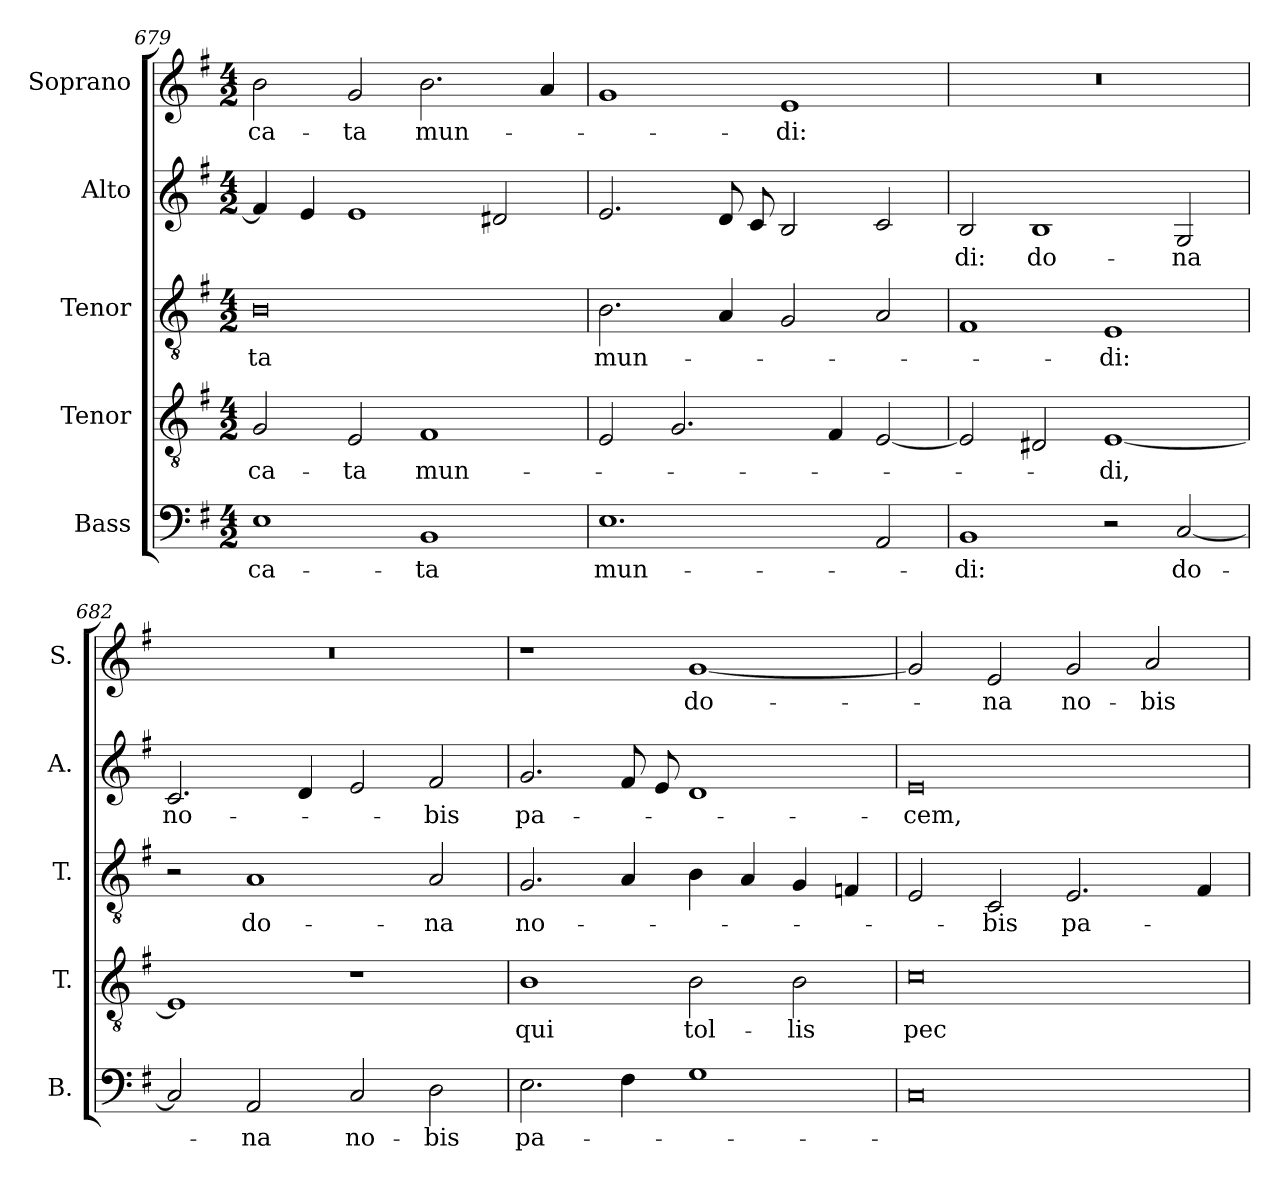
**kern	**text	**kern	**text	**kern	**text	**kern	**text	**kern	**text
*part5	*part5	*part4	*part4	*part3	*part3	*part2	*part2	*part1	*part1
*staff5	*staff5	*staff4	*staff4	*staff3	*staff3	*staff2	*staff2	*staff1	*staff1
*I"Bass	*	*I"Tenor	*	*I"Tenor	*	*I"Alto	*	*I"Soprano	*
*I'B.	*	*I'T.	*	*I'T.	*	*I'A.	*	*I'S.	*
*clefF4	*	*clefGv2	*	*clefGv2	*	*clefG2	*	*clefG2	*
*	*	*ITrd7c12	*	*ITrd7c12	*	*	*	*	*
*k[f#]	*	*k[f#]	*	*k[f#]	*	*k[f#]	*	*k[f#]	*
*G:	*	*G:	*	*G:	*	*G:	*	*G:	*
*M4/2	*	*M4/2	*	*M4/2	*	*M4/2	*	*M4/2	*
=679	=679	=679	=679	=679	=679	=679	=679	=679	=679
!	!LO:LY:b:color=#000000	!	!	!	!	!	!	!	!
!	!	!	!LO:LY:b:color=#000000	!	!	!	!	!	!
!	!	!	!	!	!LO:LY:b:color=#000000	!	!	!	!
!	!	!	!	!	!	!	!	!	!LO:LY:b:color=#000000
1Ei	-ca-	2GGi/	-ca-	0BBi	-ta	4f#i/]	.	2bi\	-ca-
.	.	.	.	.	.	4ei/	.	.	.
!	!	!	!LO:LY:b:color=#000000	!	!	!	!	!	!
!	!	!	!	!	!	!	!	!	!LO:LY:b:color=#000000
.	.	2EEi/	-ta	.	.	1ei	.	2gi/	-ta
!	!LO:LY:b:color=#000000	!	!	!	!	!	!	!	!
!	!	!	!LO:LY:b:color=#000000	!	!	!	!	!	!
!	!	!	!	!	!	!	!	!	!LO:LY:b:color=#000000
1BBi	-ta	1FF#i	mun-	.	.	.	.	2.bi\	mun-
.	.	.	.	.	.	2d#Xi/	.	.	.
.	.	.	.	.	.	.	.	4ai/	.
=680	=680	=680	=680	=680	=680	=680	=680	=680	=680
!	!LO:LY:b:color=#000000	!	!	!	!	!	!	!	!
!	!	!	!	!	!LO:LY:b:color=#000000	!	!	!	!
1.Ei	mun-	2EEi/	.	2.BBi\	mun-	2.ei/	.	1gi	.
.	.	2.GGi/	.	.	.	.	.	.	.
.	.	.	.	4AAi/	.	8di/	.	.	.
.	.	.	.	.	.	8ci/	.	.	.
!	!	!	!	!	!	!	!	!	!LO:LY:b:color=#000000
.	.	.	.	2GGi/	.	2Bi/	.	1ei	-di:
.	.	4FF#i/	.	.	.	.	.	.	.
2AAi/	.	[2EEi/	.	2AAi/	.	2ci/	.	.	.
!!LO:PB:g=z
=681	=681	=681	=681	=681	=681	=681	=681	=681	=681
!	!LO:LY:b:color=#000000	!	!	!	!	!	!	!	!
!	!	!	!	!	!	!	!LO:LY:b:color=#000000	!LO:N:vis=1	!
1BBi	-di:	2EEi/]	.	1FF#i	.	2Bi/	-di:	0r	.
!	!	!	!	!	!	!	!LO:LY:b:color=#000000	!	!
.	.	2DD#Xi/	.	.	.	1Bi	do-	.	.
!	!	!	!LO:LY:b:color=#000000	!	!	!	!	!	!
!	!	!	!	!	!LO:LY:b:color=#000000	!	!	!	!
2r	.	[1EEi	-di,	1EEi	-di:	.	.	.	.
!	!LO:LY:b:color=#000000	!	!	!	!	!	!	!	!
!	!	!	!	!	!	!	!LO:LY:b:color=#000000	!	!
[2Ci/	do-	.	.	.	.	2Gi/	-na	.	.
=682	=682	=682	=682	=682	=682	=682	=682	=682	=682
!	!	!	!	!	!	!	!LO:LY:b:color=#000000	!LO:N:vis=1	!
2Ci/]	.	1EEi]	.	2r	.	2.ci/	no-	0r	.
!	!LO:LY:b:color=#000000	!	!	!	!	!	!	!	!
!	!	!	!	!	!LO:LY:b:color=#000000	!	!	!	!
2AAi/	-na	.	.	1AAi	do-	.	.	.	.
.	.	.	.	.	.	4di/	.	.	.
!	!LO:LY:b:color=#000000	!	!	!	!	!	!	!	!
2Ci/	no-	1r	.	.	.	2ei/	.	.	.
!	!LO:LY:b:color=#000000	!	!	!	!	!	!	!	!
!	!	!	!	!	!LO:LY:b:color=#000000	!	!	!	!
!	!	!	!	!	!	!	!LO:LY:b:color=#000000	!	!
2Di\	-bis	.	.	2AAi/	-na	2f#i/	-bis	.	.
=683	=683	=683	=683	=683	=683	=683	=683	=683	=683
!	!LO:LY:b:color=#000000	!	!	!	!	!	!	!	!
!	!	!	!LO:LY:b:color=#000000	!	!	!	!	!	!
!	!	!	!	!	!LO:LY:b:color=#000000	!	!	!	!
!	!	!	!	!	!	!	!LO:LY:b:color=#000000	!	!
2.Ei\	pa-	1BBi	qui	2.GGi/	no-	2.gi/	pa-	1r	.
4F#i\	.	.	.	4AAi/	.	8f#i/	.	.	.
.	.	.	.	.	.	8ei/	.	.	.
!	!	!	!LO:LY:b:color=#000000	!	!	!	!	!	!
!	!	!	!	!	!	!	!	!	!LO:LY:b:color=#000000
1Gi	.	2BBi\	tol-	4BBi\	.	1di	.	[1gi	do-
.	.	.	.	4AAi/	.	.	.	.	.
!	!	!	!LO:LY:b:color=#000000	!	!	!	!	!	!
.	.	2BBi\	-lis	4GGi/	.	.	.	.	.
.	.	.	.	4FFni/	.	.	.	.	.
=684	=684	=684	=684	=684	=684	=684	=684	=684	=684
!	!	!	!LO:LY:b:color=#000000	!	!	!	!	!	!
!	!	!	!	!	!	!	!LO:LY:b:color=#000000	!	!
0Ci	.	0Ci	pec-	2EEi/	.	0ei	-cem,	2gi/]	.
!	!	!	!	!	!LO:LY:b:color=#000000	!	!	!	!
!	!	!	!	!	!	!	!	!	!LO:LY:b:color=#000000
.	.	.	.	2CCi/	-bis	.	.	2ei/	-na
!	!	!	!	!	!LO:LY:b:color=#000000	!	!	!	!
!	!	!	!	!	!	!	!	!	!LO:LY:b:color=#000000
.	.	.	.	2.EEi/	pa-	.	.	2gi/	no-
!	!	!	!	!	!	!	!	!	!LO:LY:b:color=#000000
.	.	.	.	.	.	.	.	2ai/	-bis
.	.	.	.	4FF#i/	.	.	.	.	.
=	=	=	=	=	=	=	=	=	=
*-	*-	*-	*-	*-	*-	*-	*-	*-	*-
